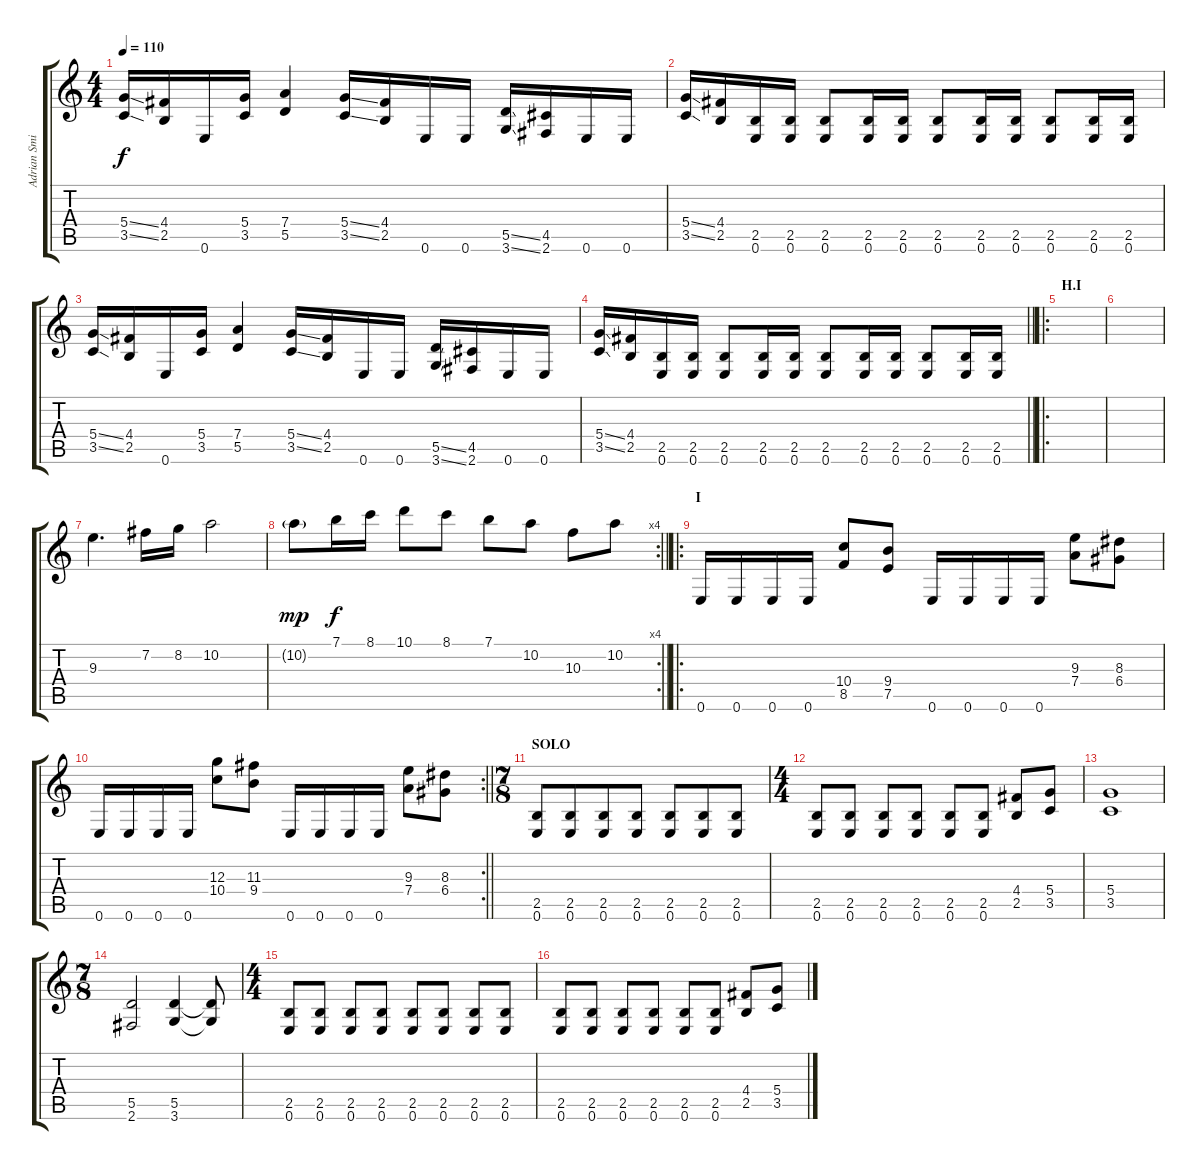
\track ("Adrian Smith (Dis)" "Adrian Smi") {instrument distortionguitar}
\staff {score tabs}
\tuning (E4 B3 G3 D3 A2 E2) {hide}
\ts (4 4)
\tempo 110
\clef g2
\ks c
(5.4{ss} 3.5{ss}).16{dy f} (4.4 2.5).16 0.6.16 (5.4 3.5).16 (7.4 5.5).4 (5.4{ss} 3.5{ss}).16 (4.4 2.5).16 0.6.16 0.6.16 (5.5{ss} 3.6{ss}).16 (4.5 2.6).16 0.6.16 0.6.16 |
(5.4{ss} 3.5{ss}).16 (4.4 2.5).16 (2.5 0.6).16 (2.5 0.6).16 (2.5 0.6).8 (2.5 0.6).16 (2.5 0.6).16 (2.5 0.6).8 (2.5 0.6).16 (2.5 0.6).16 (2.5 0.6).8 (2.5 0.6).16 (2.5 0.6).16 |
(5.4{ss} 3.5{ss}).16 (4.4 2.5).16 0.6.16 (5.4 3.5).16 (7.4 5.5).4 (5.4{ss} 3.5{ss}).16 (4.4 2.5).16 0.6.16 0.6.16 (5.5{ss} 3.6{ss}).16 (4.5 2.6).16 0.6.16 0.6.16 |
\barLineRight lightlight
(5.4{ss} 3.5{ss}).16 (4.4 2.5).16 (2.5 0.6).16 (2.5 0.6).16 (2.5 0.6).8 (2.5 0.6).16 (2.5 0.6).16 (2.5 0.6).8 (2.5 0.6).16 (2.5 0.6).16 (2.5 0.6).8 (2.5 0.6).16 (2.5 0.6).16 |
\ro
\section ("" "H.I")
|
|
9.3.4{d} 7.2.16 8.2.16 10.2.2 |
\rc 4
\barLineRight lightlight
10.2{g}.8{dy mp} 7.1.16{dy f} 8.1.16 10.1.8 8.1.8 7.1.8 10.2.8 10.3.8 10.2.8 |
\ro
\section ("" "I")
0.6.16 0.6.16 0.6.16 0.6.16 (10.4 8.5).8 (9.4 7.5).8 0.6.16 0.6.16 0.6.16 0.6.16 (9.3 7.4).8 (8.3 6.4).8 |
\rc 2
\barLineRight lightlight
0.6.16 0.6.16 0.6.16 0.6.16 (12.3 10.4).8 (11.3 9.4).8 0.6.16 0.6.16 0.6.16 0.6.16 (9.3 7.4).8 (8.3 6.4).8 |
\ts (7 8)
\section ("" "SOLO")
(2.5 0.6).8 (2.5 0.6).8 (2.5 0.6).8 (2.5 0.6).8 (2.5 0.6).8 (2.5 0.6).8 (2.5 0.6).8 |
\ts (4 4)
(2.5 0.6).8 (2.5 0.6).8 (2.5 0.6).8 (2.5 0.6).8 (2.5 0.6).8 (2.5 0.6).8 (4.4 2.5).8 (5.4 3.5).8 |
(5.4 3.5).1 |
\ts (7 8)
(5.5 2.6).2 (5.5 3.6).4 (5.5{t} 3.6{t}).8 |
\ts (4 4)
(2.5 0.6).8 (2.5 0.6).8 (2.5 0.6).8 (2.5 0.6).8 (2.5 0.6).8 (2.5 0.6).8 (2.5 0.6).8 (2.5 0.6).8 |
(2.5 0.6).8 (2.5 0.6).8 (2.5 0.6).8 (2.5 0.6).8 (2.5 0.6).8 (2.5 0.6).8 (4.4 2.5).8 (5.4 3.5).8
